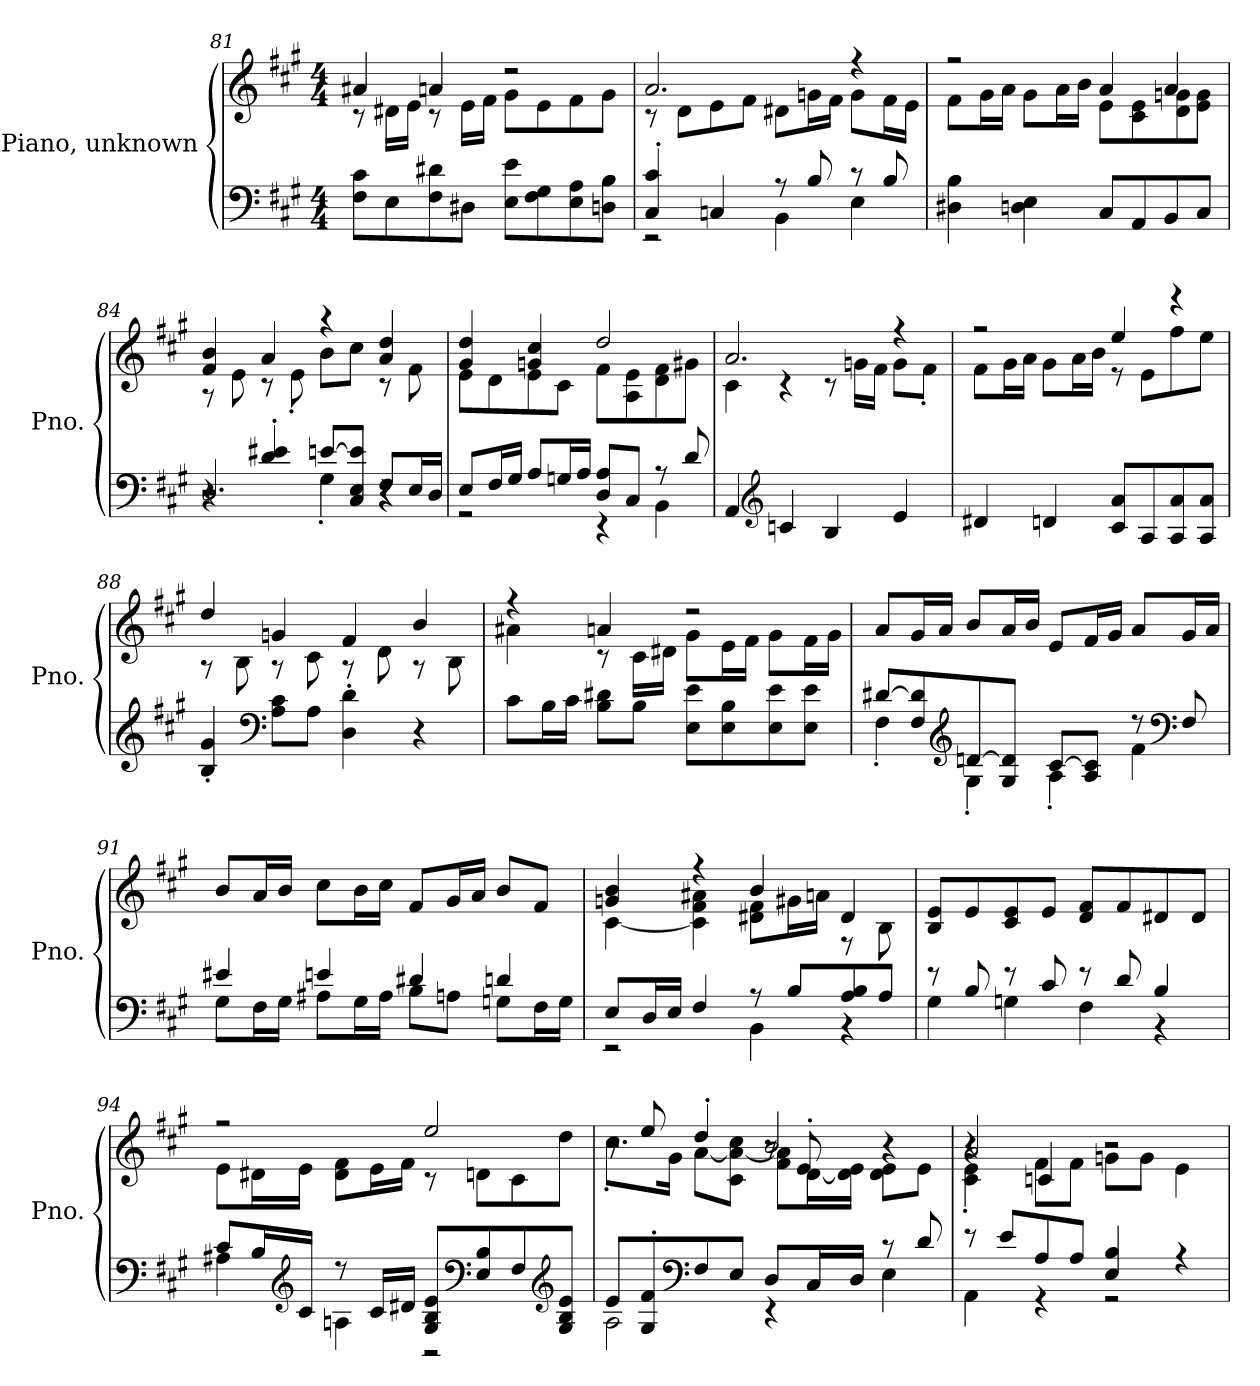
**kern	**kern
*part1	*part1
*staff2	*staff1
*I"Piano, unknown	*
*I'Pno.	*
*clefF4	*clefG2
*k[f#c#g#]	*k[f#c#g#]
*M4/4	*M4/4
=81	=81
*	*^
8F#\ 8c#\L	4a#X/	8r
8E\	.	16d#X\LL
.	.	16e\JJ
8F#\ 8d#X\	4an/	8r
8D#X\J	.	16e\LL
.	.	16f#\JJ
8E\ 8e\L	2r	8g#\L
8F#\ 8G#\	.	8e\
8E\ 8A\	.	8f#\
8Dn\ 8B\J	.	8g#\J
=82	=82	=82
*^	*	*
4C#/' 4c#/'	2r	2.a/	8r
.	.	.	8d\L
4Cn/	.	.	8e\
.	.	.	8f#\J
8r	4BB\	.	8d#X\L
8B/	.	.	16gn\L
.	.	.	16f#\JJ
8r	4E\	4r	8g\L
8B/	.	.	16f#\L
.	.	.	16e\JJ
*v	*v	*	*
!!LO:LB:g=z	!!
=83	=83	=83
4D#X\ 4B\	2r	8f#\L
.	.	16g#\L
.	.	16a\JJ
4Dn\ 4E\	.	8g#\L
.	.	16a\L
.	.	16b\JJ
8C#/L	4a/	8e\L
8AA/	.	8c#\ 8e\
8BB/	4a/	8d\ 8gn\
8C#/J	.	8e\ 8g\J
=84	=84	=84
*^	*	*
*	*^	*	*
4r	2r	2.D/	4f#/ 4b/	8r
.	.	.	.	8e\
4d/' 4e#X/'	.	.	4a/	8r
.	.	.	.	8e'\
[8en/L	4G#'\	.	4r	8b\L
8C#/ 8E/ 8e/]J	.	.	.	8cc#\J
8F#/L	4r	4r	4a/ 4dd/	8r
16E/L	.	.	.	8f#\
16D/JJ	.	.	.	.
*	*v	*v	*	*
=85	=85	=85	=85
8E/L	2r	4g#/ 4dd/	8e\L
16F#/L	.	.	8d\
16G#/JJ	.	.	.
8A/L	.	4gn/ 4cc#/	8e\
16Gn/L	.	.	8c#\J
16A/JJ	.	.	.
8D/ 8A/L	4r	2dd/	8f#\L
8C#/J	.	.	8A\ 8e\
8r	4BB\	.	8d\ 8f#\
8d/	.	.	8g#X\J
*v	*v	*	*
!!LO:LB:g=z	!!
=86	=86	=86
4AA/	2.a/	4c#\
*clefG2	*	*
4cn/	.	4r
4B/	.	8r
.	.	16gn\LL
.	.	16f#\JJ
4e/	4r	8g\L
.	.	8f#'\J
=87	=87	=87
4d#X/	2r	8f#\L
.	.	16g#\L
.	.	16a\JJ
4dn/	.	8g#\L
.	.	16a\L
.	.	16b\JJ
8c#/ 8a/L	4ee/	8r
8A/	.	8e\L
8A/ 8a/	4r	8ff#\
8A/ 8a/J	.	8ee\J
=88	=88	=88
4B/' 4g#/'	4dd/	8r
.	.	8B\
*clefF4	*	*
8A\ 8c#\L	4gn/	8r
8A\J	.	8c#\
4D\' 4d\'	4f#/	8r
.	.	8d\
4r	4b/	8r
.	.	8B\
!!LO:PB:g=z	!!
=89	=89	=89
8c#\L	4r	4a#X\
16B\L	.	.
16c#\JJ	.	.
8B\ 8d#X\L	4an/	8r
8B\J	.	16c#\LL
.	.	16d#X\JJ
8E\ 8e\L	2r	8g#\L
8E\ 8B\	.	16e\L
.	.	16f#\JJ
8E\ 8e\	.	8g#\L
8E\ 8e\J	.	16f#\L
.	.	16g#\JJ
*	*v	*v
=90	=90
*^	*
[8d#X/L	4F#'\	8a/L
8F#/ 8d#/]	.	16g#/L
.	.	16a/JJ
*clefG2	*	*
[8dn/	4G#'\	8b/L
8G#/ 8d/]J	.	16a/L
.	.	16b/JJ
[8c#/L	4A'\	8e/L
8A/ 8c#/]J	.	16f#/L
.	.	16g#/JJ
8r	4f#\	8a/L
*clefF4	*	*
8F#/	.	16g#/L
.	.	16a/JJ
!!LO:LB:g=z
=91	=91	=91
4e#X/	8G#\L	8b/L
.	16F#\L	16a/L
.	16G#\JJ	16b/JJ
4en/	8A#X\L	8cc#\L
.	16G#\L	16b\L
.	16A#\JJ	16cc#\JJ
4d#X/	8B\L	8f#/L
.	8An\J	16g#/L
.	.	16a/JJ
4dn/	8Gn\L	8b/L
.	16F#\L	8f#/J
.	16G\JJ	.
=92	=92	=92
*	*	*^
8E/L	2r	4gn/ 4b/	[4c#\
16D/L	.	.	.
16E/JJ	.	.	.
4F#/	.	4r	4c#\] 4f#\ 4a#X\
8r	4BB\	4b/	8d#X\ 8f#\L
8B/L	.	.	16g#X\L
.	.	.	16an\JJ
8A/ 8B/	4r	4d#/	8r
8A/J	.	.	8B\
*	*	*v	*v
=93	=93	=93
8r	4G#\	8B/ 8e/L
8B/	.	8e/
8r	4Gn\	8c#/ 8e/
8c#/	.	8e/J
8r	4F#\	8d/ 8f#/L
8d/	.	8f#/
4B/	4r	8d#X/
.	.	8d#/J
!!LO:LB:g=z
=94	=94	=94
*	*	*^
8c#/L	4A#X\	2r	8e\L
16B/L	.	.	16d#X\L
*clefG2	*	*	*
16c#/JJ	.	.	16e\JJ
8r	4An\	.	8d#\ 8f#\L
16c#/LL	.	.	16e\L
16d#X/JJ	.	.	16f#\JJ
8G#/ 8B/ 8e/L	2r	2ee/	8r
*clefF4	*	*	*
8E/ 8B/	.	.	8dn\L
8F#/	.	.	8c#\
*clefG2	*	*	*
8G#/ 8B/ 8e/J	.	.	8dd\J
=95	=95	=95	=95
*	*	*	*^
8e/L	2A\	8r	8.cc#'\L	2r
8G#/' 8f#/'	.	8ee/	.	.
.	.	.	16g#\Jk	.
*clefF4	*	*	*	*
8F#/	.	4dd'/	[8a\L	.
8E/J	.	.	8c#\ 8a\_ 8cc#\J	.
8D/L	4r	2b/	8f#\ 8a\]L	8r
16C#/L	.	.	[16d\L	8e'/
16D/JJ	.	.	16d\] 16e\JJ	.
8r	4E\	.	8d\ 8e\L	4r
8d/	.	.	8e\J	.
=96	=96	=96	=96	=96
8r	4AA\	2a/	4c#\' 4e\'	4r
8e/L	.	.	.	.
8A/	4r	.	8f#\L	4cn/
8A/J	.	.	8f#\J	.
4E/ 4B/	2r	2r	8gn\L	2r
.	.	.	8g\J	.
4r	.	.	4e\	.
*v	*v	*	*	*
*	*v	*v	*v
=	=
*-	*-
